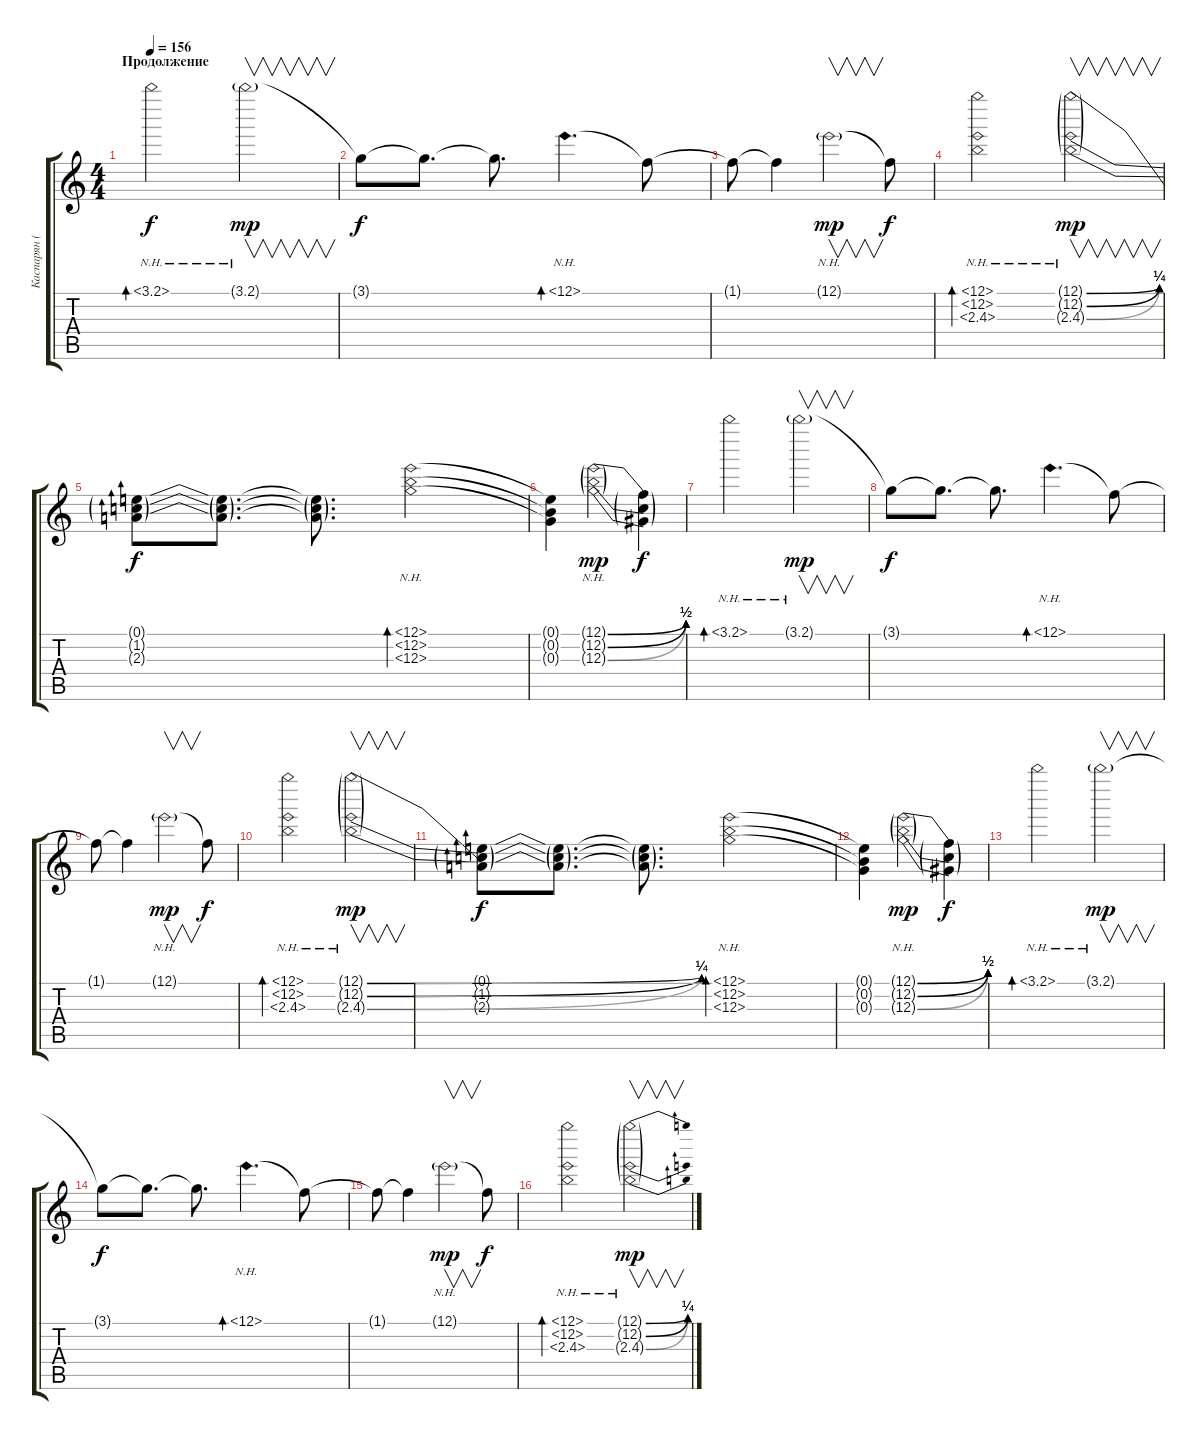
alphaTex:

\track ("Каспарян (Соло)" "Каспарян (") {instrument electricguitarjazz}
\staff {score tabs}
\tuning (E4 B3 G3 D3 A2 E2) {hide}
\ts (4 4)
\section ("" "Продолжение")
\tempo 156
\clef g2
\ks c
3.1{nh}.2{bd 60 dy f} 3.1{nh g}.2{v dy mp} |
3.1{t}.8{dy f} 3.1{t}.8{d} 3.1{t}.8{d} 1.1{nh}.4{d bd 60} 1.1{t}.8 |
1.1{t}.8 1.1{t}.4 1.1{nh g}.2{v dy mp} 1.1{t}.8{dy f} |
(0.1{nh} 1.2{nh} 2.3{nh}).2{bd 60} (0.1{be (bend 0 0 60 1) nh g} 1.2{be (bend 0 0 60 1) nh g} 2.3{be (bend 0 0 60 1) nh g}).2{v dy mp} |
(0.1{t} 1.2{t} 2.3{t}).8{dy f} (0.1{t} 1.2{t} 2.3{t}).8{d} (0.1{t} 1.2{t} 2.3{t}).8{d} (0.1{nh} 0.2{nh} 0.3{nh}).2{bd 60} |
(0.1{t} 0.2{t} 0.3{t}).4 (0.1{be (bend 0 0 60 2) nh g} 0.2{be (bend 0 0 60 2) nh g} 0.3{be (bend 0 0 60 2) nh g}).2{dy mp} (0.1{t} 0.2{t} 0.3{t}).4{dy f} |
3.1{nh}.2{bd 60} 3.1{nh g}.2{v dy mp} |
3.1{t}.8{dy f} 3.1{t}.8{d} 3.1{t}.8{d} 1.1{nh}.4{d bd 60} 1.1{t}.8 |
1.1{t}.8 1.1{t}.4 1.1{nh g}.2{v dy mp} 1.1{t}.8{dy f} |
(0.1{nh} 1.2{nh} 2.3{nh}).2{bd 60} (0.1{be (bend 0 0 60 1) nh g} 1.2{be (bend 0 0 60 1) nh g} 2.3{be (bend 0 0 60 1) nh g}).2{v dy mp} |
(0.1{t} 1.2{t} 2.3{t}).8{dy f} (0.1{t} 1.2{t} 2.3{t}).8{d} (0.1{t} 1.2{t} 2.3{t}).8{d} (0.1{nh} 0.2{nh} 0.3{nh}).2{bd 60} |
(0.1{t} 0.2{t} 0.3{t}).4 (0.1{be (bend 0 0 60 2) nh g} 0.2{be (bend 0 0 60 2) nh g} 0.3{be (bend 0 0 60 2) nh g}).2{dy mp} (0.1{t} 0.2{t} 0.3{t}).4{dy f} |
3.1{nh}.2{bd 60} 3.1{nh g}.2{v dy mp} |
3.1{t}.8{dy f} 3.1{t}.8{d} 3.1{t}.8{d} 1.1{nh}.4{d bd 60} 1.1{t}.8 |
1.1{t}.8 1.1{t}.4 1.1{nh g}.2{v dy mp} 1.1{t}.8{dy f} |
(0.1{nh} 1.2{nh} 2.3{nh}).2{bd 60} (0.1{be (bend 0 0 60 1) nh g} 1.2{be (bend 0 0 60 1) nh g} 2.3{be (bend 0 0 60 1) nh g}).2{v dy mp}
